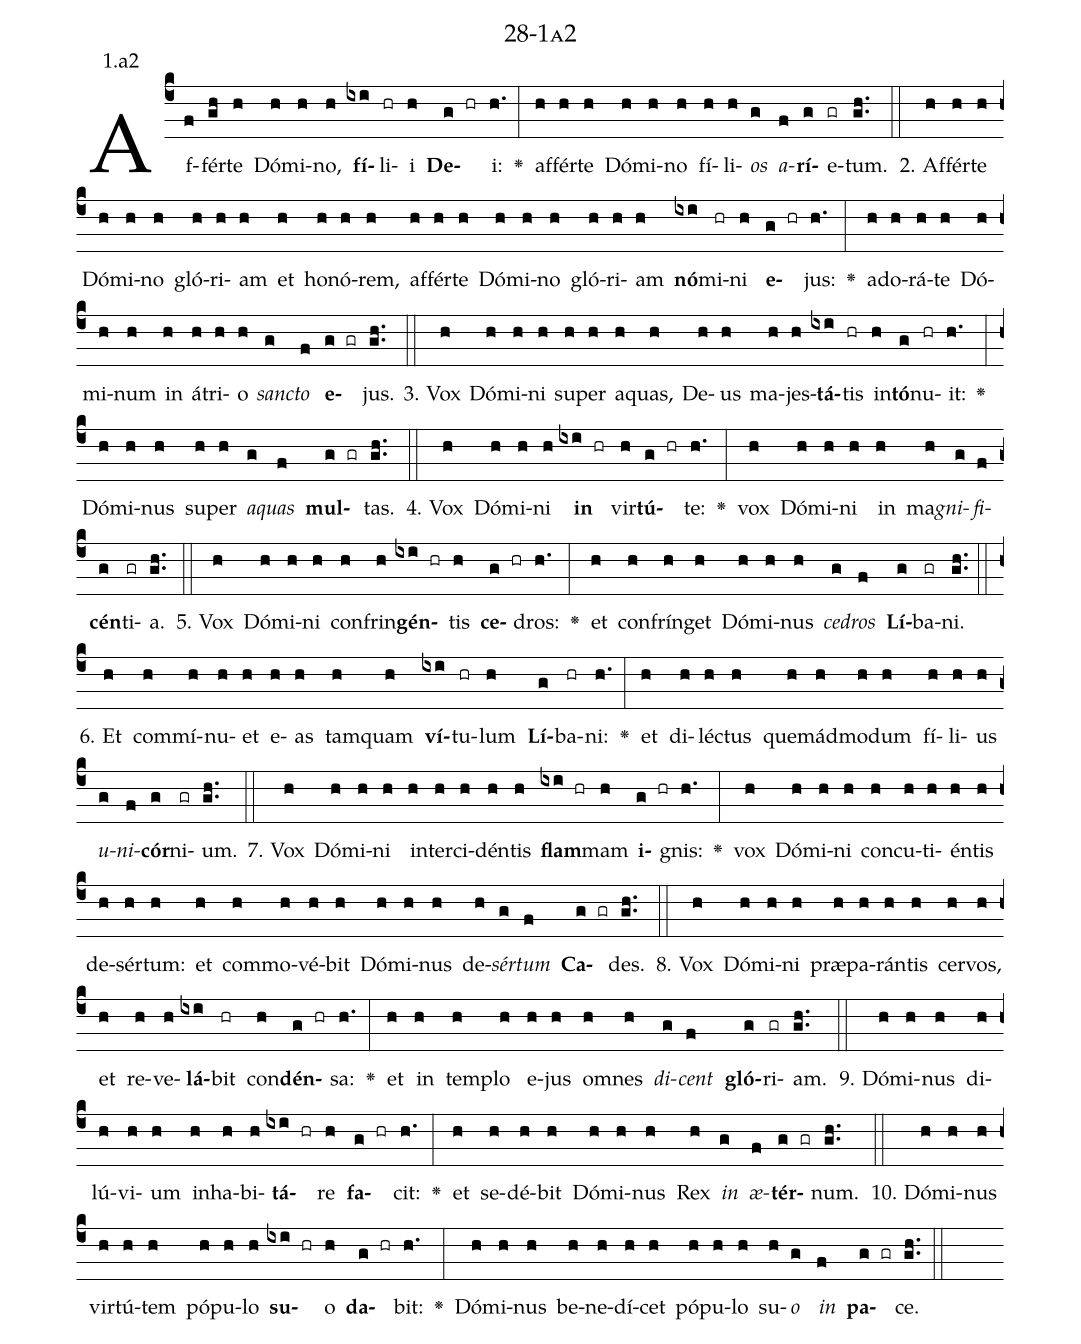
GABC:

name: 28-1a2;
annotation: 1.a2;
%%
(c4)Af(f)fér(gh)te(h) Dó(h)mi(h)no,(h) <b>fí</b>(ixi)li(hr)i(h) <b>De</b>(g hr)i:(h.) <v>\greheightstar</v>(:) af(h)fér(h)te(h) Dó(h)mi(h)no(h) fí(h)li(h)<i>os</i>(g) <i>a</i>(f)<b>rí</b>(g)e(gr)tum.(gh..) (::)
2. Af(h)fér(h)te(h) Dó(h)mi(h)no(h) gló(h)ri(h)am(h) et(h) ho(h)nó(h)rem,(h) af(h)fér(h)te(h) Dó(h)mi(h)no(h) gló(h)ri(h)am(h) <b>nó</b>(ixi)mi(hr)ni(h) <b>e</b>(g hr)jus:(h.) <v>\greheightstar</v>(:) ad(h)o(h)rá(h)te(h) Dó(h)mi(h)num(h) in(h) á(h)tri(h)o(h) <i>sanc</i>(g)<i>to</i>(f) <b>e</b>(g gr)jus.(gh..) (::)
3. Vox(h) Dó(h)mi(h)ni(h) su(h)per(h) a(h)quas,(h) De(h)us(h) ma(h)jes(h)<b>tá</b>(ixi)tis(hr) in(h)<b>tó</b>(g)nu(hr)it:(h.) <v>\greheightstar</v>(:) Dó(h)mi(h)nus(h) su(h)per(h) <i>a</i>(g)<i>quas</i>(f) <b>mul</b>(g gr)tas.(gh..) (::)
4. Vox(h) Dó(h)mi(h)ni(h) <b>in</b>(ixi hr) vir(h)<b>tú</b>(g hr)te:(h.) <v>\greheightstar</v>(:) vox(h) Dó(h)mi(h)ni(h) in(h) ma(h)<i>gni</i>(g)<i>fi</i>(f)<b>cén</b>(g)ti(gr)a.(gh..) (::)
5. Vox(h) Dó(h)mi(h)ni(h) con(h)frin(h)<b>gén</b>(ixi hr)tis(h) <b>ce</b>(g hr)dros:(h.) <v>\greheightstar</v>(:) et(h) con(h)frín(h)get(h) Dó(h)mi(h)nus(h) <i>ce</i>(g)<i>dros</i>(f) <b>Lí</b>(g)ba(gr)ni.(gh..) (::)
6. Et(h) com(h)mí(h)nu(h)et(h) e(h)as(h) tam(h)quam(h) <b>ví</b>(ixi)tu(hr)lum(h) <b>Lí</b>(g)ba(hr)ni:(h.) <v>\greheightstar</v>(:) et(h) di(h)léc(h)tus(h) quem(h)ád(h)mo(h)dum(h) fí(h)li(h)us(h) <i>u</i>(g)<i>ni</i>(f)<b>cór</b>(g)ni(gr)um.(gh..) (::)
7. Vox(h) Dó(h)mi(h)ni(h) in(h)ter(h)ci(h)dén(h)tis(h) <b>flam</b>(ixi hr)mam(h) <b>i</b>(g hr)gnis:(h.) <v>\greheightstar</v>(:) vox(h) Dó(h)mi(h)ni(h) con(h)cu(h)ti(h)én(h)tis(h) de(h)sér(h)tum:(h) et(h) com(h)mo(h)vé(h)bit(h) Dó(h)mi(h)nus(h) de(h)<i>sér</i>(g)<i>tum</i>(f) <b>Ca</b>(g gr)des.(gh..) (::)
8. Vox(h) Dó(h)mi(h)ni(h) præ(h)pa(h)rán(h)tis(h) cer(h)vos,(h) et(h) re(h)ve(h)<b>lá</b>(ixi)bit(hr) con(h)<b>dén</b>(g hr)sa:(h.) <v>\greheightstar</v>(:) et(h) in(h) tem(h)plo(h) e(h)jus(h) om(h)nes(h) <i>di</i>(g)<i>cent</i>(f) <b>gló</b>(g)ri(gr)am.(gh..) (::)
9. Dó(h)mi(h)nus(h) di(h)lú(h)vi(h)um(h) in(h)ha(h)bi(h)<b>tá</b>(ixi hr)re(h) <b>fa</b>(g hr)cit:(h.) <v>\greheightstar</v>(:) et(h) se(h)dé(h)bit(h) Dó(h)mi(h)nus(h) Rex(h) <i>in</i>(g) <i>æ</i>(f)<b>tér</b>(g gr)num.(gh..) (::)
10. Dó(h)mi(h)nus(h) vir(h)tú(h)tem(h) pó(h)pu(h)lo(h) <b>su</b>(ixi hr)o(h) <b>da</b>(g hr)bit:(h.) <v>\greheightstar</v>(:) Dó(h)mi(h)nus(h) be(h)ne(h)dí(h)cet(h) pó(h)pu(h)lo(h) su(h)<i>o</i>(g) <i>in</i>(f) <b>pa</b>(g gr)ce.(gh..) (::)
